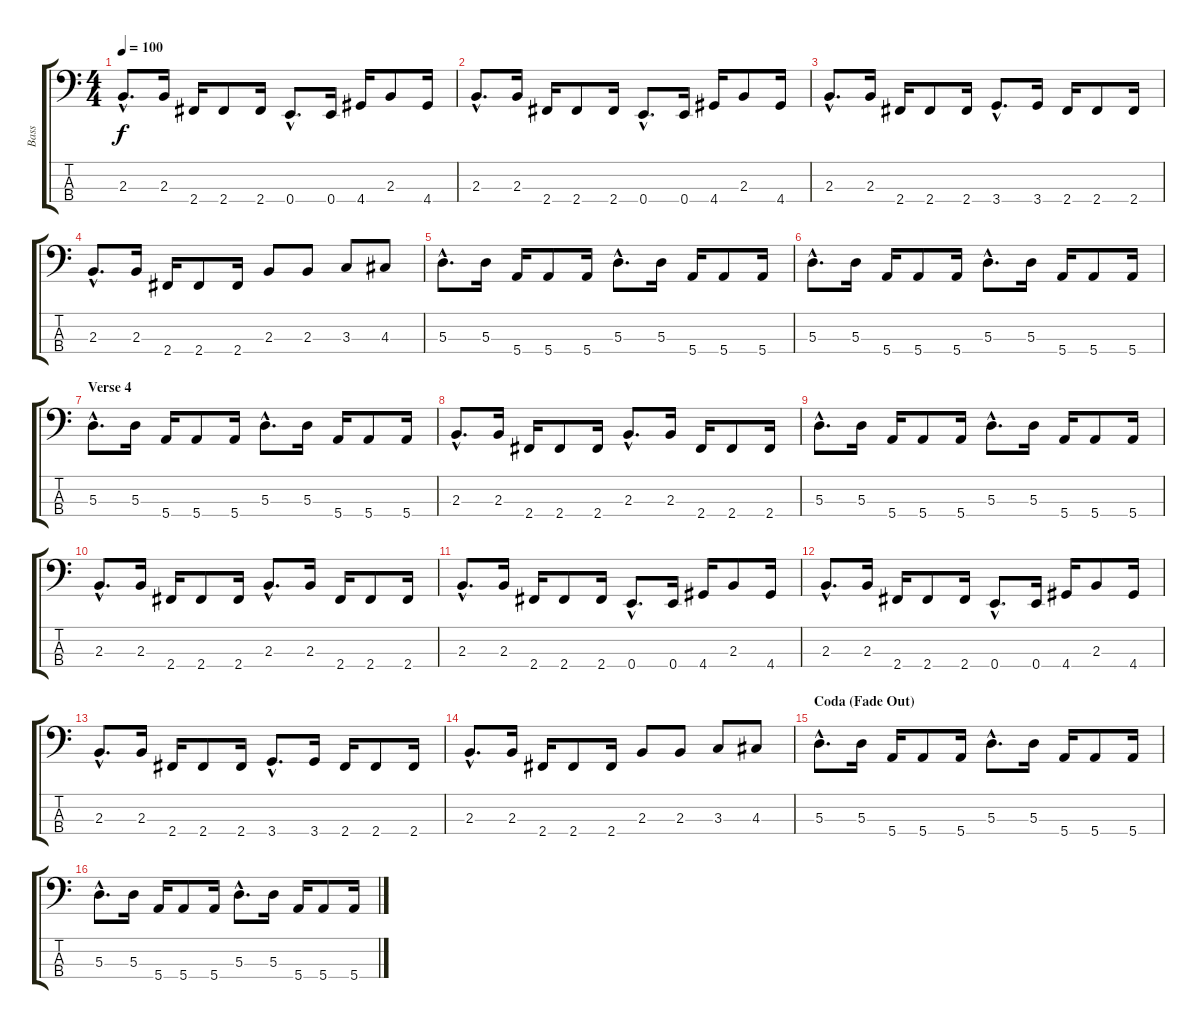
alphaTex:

\track ("Bass" "Bass") {instrument electricbasspick}
\staff {score tabs}
\tuning (G2 D2 A1 E1) {hide}
\ts (4 4)
\tempo 100
\clef f4
\ks c
2.3{hac}.8{d dy f} 2.3.16 2.4.16 2.4.8 2.4.16 0.4{hac}.8{d} 0.4.16 4.4.16 2.3.8 4.4.16 |
2.3{hac}.8{d} 2.3.16 2.4.16 2.4.8 2.4.16 0.4{hac}.8{d} 0.4.16 4.4.16 2.3.8 4.4.16 |
2.3{hac}.8{d} 2.3.16 2.4.16 2.4.8 2.4.16 3.4{hac}.8{d} 3.4.16 2.4.16 2.4.8 2.4.16 |
2.3{hac}.8{d} 2.3.16 2.4.16 2.4.8 2.4.16 2.3.8 2.3.8 3.3.8 4.3.8 |
5.3{hac}.8{d} 5.3.16 5.4.16 5.4.8 5.4.16 5.3{hac}.8{d} 5.3.16 5.4.16 5.4.8 5.4.16 |
5.3{hac}.8{d} 5.3.16 5.4.16 5.4.8 5.4.16 5.3{hac}.8{d} 5.3.16 5.4.16 5.4.8 5.4.16 |
\section ("" "Verse 4")
5.3{hac}.8{d} 5.3.16 5.4.16 5.4.8 5.4.16 5.3{hac}.8{d} 5.3.16 5.4.16 5.4.8 5.4.16 |
2.3{hac}.8{d} 2.3.16 2.4.16 2.4.8 2.4.16 2.3{hac}.8{d} 2.3.16 2.4.16 2.4.8 2.4.16 |
5.3{hac}.8{d} 5.3.16 5.4.16 5.4.8 5.4.16 5.3{hac}.8{d} 5.3.16 5.4.16 5.4.8 5.4.16 |
2.3{hac}.8{d} 2.3.16 2.4.16 2.4.8 2.4.16 2.3{hac}.8{d} 2.3.16 2.4.16 2.4.8 2.4.16 |
2.3{hac}.8{d} 2.3.16 2.4.16 2.4.8 2.4.16 0.4{hac}.8{d} 0.4.16 4.4.16 2.3.8 4.4.16 |
2.3{hac}.8{d} 2.3.16 2.4.16 2.4.8 2.4.16 0.4{hac}.8{d} 0.4.16 4.4.16 2.3.8 4.4.16 |
2.3{hac}.8{d} 2.3.16 2.4.16 2.4.8 2.4.16 3.4{hac}.8{d} 3.4.16 2.4.16 2.4.8 2.4.16 |
2.3{hac}.8{d volume 10} 2.3.16 2.4.16 2.4.8 2.4.16 2.3.8 2.3.8 3.3.8 4.3.8 |
\section ("" "Coda (Fade Out)")
5.3{hac}.8{d volume 8} 5.3.16 5.4.16 5.4.8 5.4.16 5.3{hac}.8{d} 5.3.16 5.4.16 5.4.8 5.4.16 |
5.3{hac}.8{d volume 6} 5.3.16 5.4.16 5.4.8 5.4.16 5.3{hac}.8{d} 5.3.16 5.4.16 5.4.8 5.4.16
